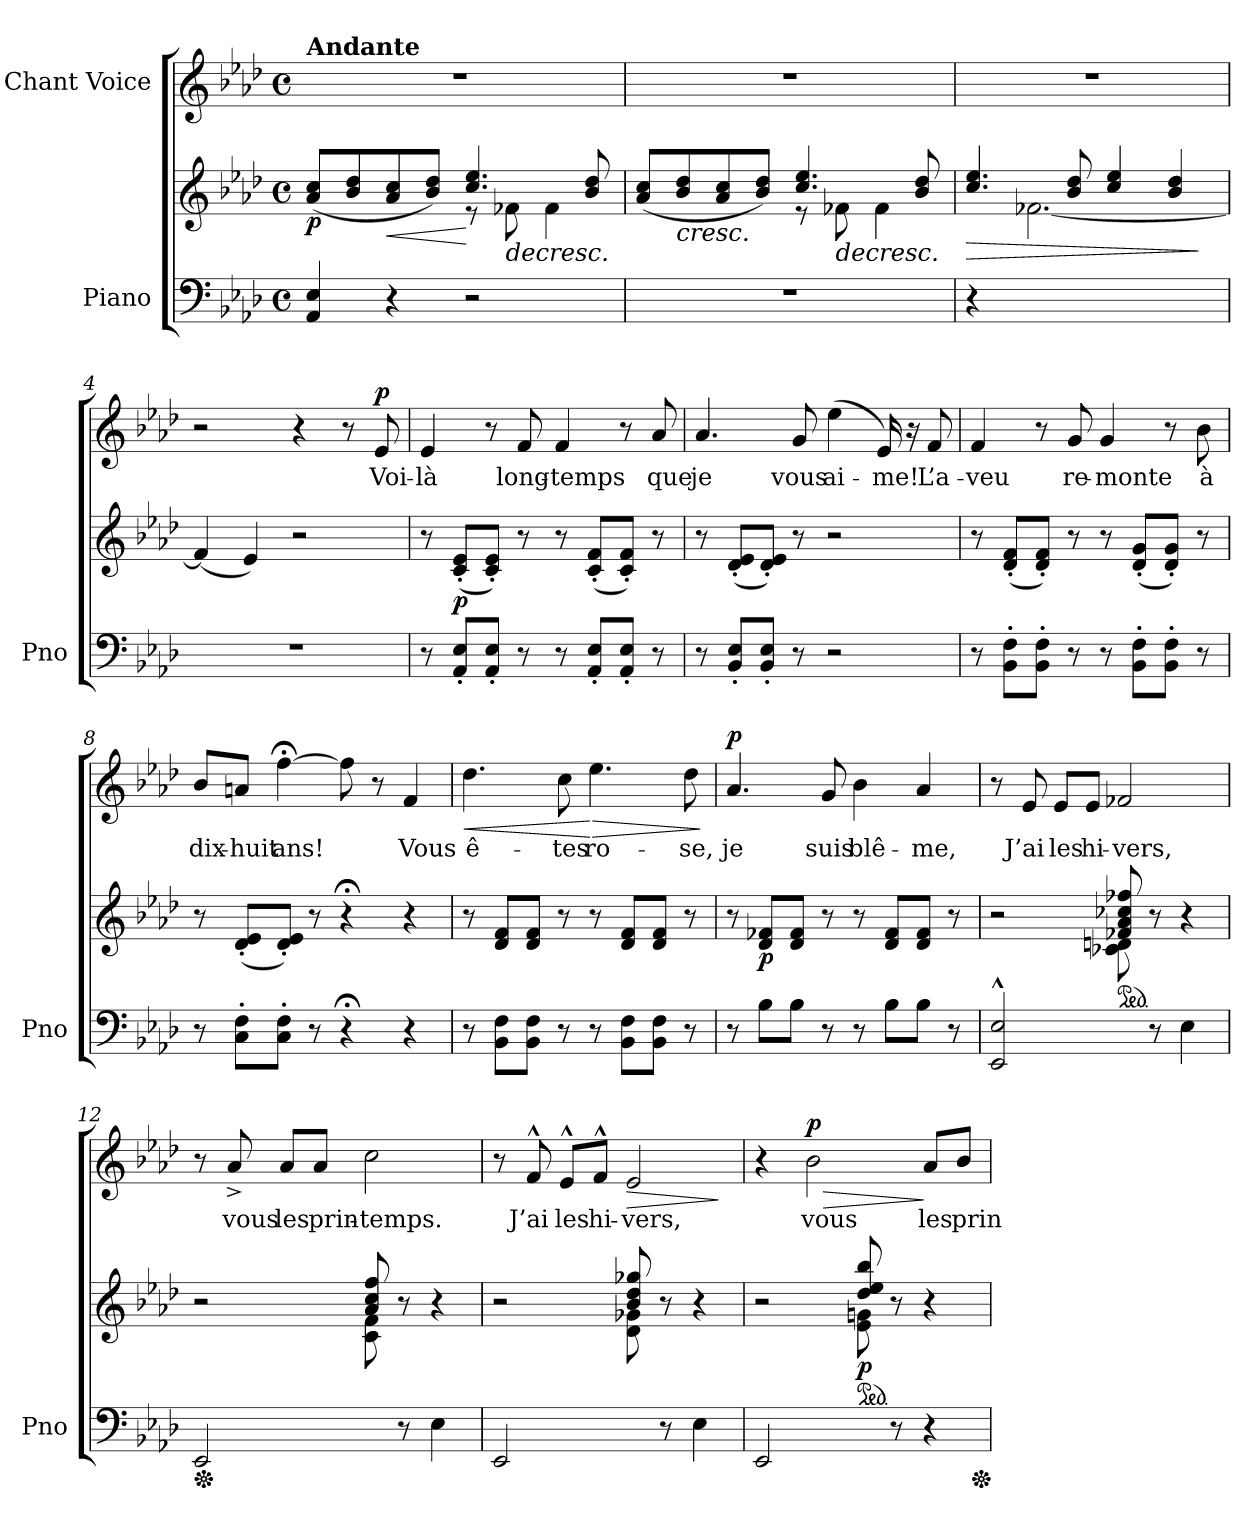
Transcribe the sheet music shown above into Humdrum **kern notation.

**kern	**kern	**dynam	**kern	**text	**dynam
*part2	*part2	*part2	*part1	*part1	*part1
*staff3	*staff2	*staff2/3	*staff1	*staff1	*staff1
*I"Piano	*	*	*I"Chant Voice	*	*
*I'Pno	*	*	*	*	*
*clefF4	*clefG2	*	*clefG2	*	*
*k[b-e-a-d-]	*k[b-e-a-d-]	*	*k[b-e-a-d-]	*	*
*M4/4	*M4/4	*	*M4/4	*	*
*met(c)	*met(c)	*	*met(c)	*	*
=1	=1	=1	=1	=1	=1
*	*^	*	*	*	*
!	!	!	!	!LO:TX:a:B:t=Andante	!	!
!	!	!	!LO:DY:b	!	!	!
4AA-/ 4E-/	(8a-/ 8cc/L	2ryy	p	1r	.	.
.	8b-/ 8dd-/	.	.	.	.	.
!	!	!	!LO:HP:b	!	!	!
4r	8a-/ 8cc/	.	<	.	.	.
.	8b-/ 8dd-/J)	.	.	.	.	.
2r	4.cc/ 4.ee-/	8r	[	.	.	.
!	!	!	!LO:HP:b	!	!	!
.	.	8f-X\	>	.	.	.
.	.	4f-\	.	.	.	.
.	8b-/ 8dd-/	.	.	.	.	.
=2	=2	=2	=2	=2	=2	=2
1r	(8a-/ 8cc/L	2ryy	.	1r	.	.
!	!	!	!LO:HP:b	!	!	!
.	8b-/ 8dd-/	.	<	.	.	.
.	8a-/ 8cc/	.	.	.	.	.
.	8b-/ 8dd-/J)	.	.	.	.	.
.	4.cc/ 4.ee-/	8r	]	.	.	.
!	!	!	!LO:HP:b	!	!	!
.	.	8f-X\	>	.	.	.
.	.	4f-\	.	.	.	.
.	8b-/ 8dd-/	.	.	.	.	.
*	*v	*v	*	*	*	*
.	.	[	.	.	.
=3	=3	=3	=3	=3	=3
!	!	!LO:HP:b	!	!	!
*	*^	*	*	*	*
4r	4.cc/ 4.ee-/	4ryy	>	1r	.	.
2.ryy	.	[<2.f-X\	.	.	.	.
.	8b-/ 8dd-/	.	.	.	.	.
.	4cc/ 4ee-/	.	.	.	.	.
.	4b-/ 4dd-/	.	.	.	.	.
*	*v	*v	*	*	*	*
.	.	]	.	.	.
=4	=4	=4	=4	=4	=4
1r	(4f-/]	.	2r	.	.
.	4e-/)	.	.	.	.
.	2r	.	4r	.	.
.	.	.	8r	.	.
!	!	!	!	!	!LO:DY:a
.	.	.	8e-/	Voi-	p
=5	=5	=5	=5	=5	=5
8r	8r	.	4e-/	-là	.
!	!	!LO:DY:b	!	!	!
8AA-/' 8E-/'L	(8c/' 8e-/'L	p	.	.	.
8AA-/' 8E-/'J	8c/' 8e-/'J)	.	8r	.	.
8r	8r	.	8f/	long-	.
8r	8r	.	4f/	-temps	.
8AA-/' 8E-/'L	(8c/' 8f/'L	.	.	.	.
8AA-/' 8E-/'J	8c/' 8f/'J)	.	8r	.	.
8r	8r	.	8a-/	que	.
=6	=6	=6	=6	=6	=6
8r	8r	.	4.a-/	je	.
8BB-/' 8E-/'L	(8d-/' 8e-/'L	.	.	.	.
8BB-/' 8E-/'J	8d-/' 8e-/'J)	.	.	.	.
8r	8r	.	8g/	vous	.
2r	2r	.	(4ee-\	ai-	.
.	.	.	16e-/)	-me!	.
.	.	.	16r	.	.
.	.	.	8f/	L’a-	.
=7	=7	=7	=7	=7	=7
8r	8r	.	4f/	-veu	.
8BB-\' 8F\'L	(8d-/' 8f/'L	.	.	.	.
8BB-\' 8F\'J	8d-/' 8f/'J)	.	8r	.	.
8r	8r	.	8g/	re-	.
8r	8r	.	4g/	-monte	.
8BB-\' 8F\'L	(8d-/' 8g/'L	.	.	.	.
8BB-\' 8F\'J	8d-/' 8g/'J)	.	8r	.	.
8r	8r	.	8b-\	à	.
=8	=8	=8	=8	=8	=8
8r	8r	.	8b-/L	dix-	.
8C\' 8F\'L	(8d-/' 8e-/'L	.	8an/J	-huit	.
8C\' 8F\'J	8d-/' 8e-/'J)	.	[4ff;<\	ans!	.
8r	8r	.	.	.	.
4r;<	4r;<	.	8ff\]	.	.
.	.	.	8r	.	.
4r	4r	.	4f/	Vous	.
=9	=9	=9	=9	=9	=9
!	!	!	!	!	!LO:HP:b
8r	8r	.	4.dd-\	ê-	<
8BB-\ 8F\L	8d-/ 8f/L	.	.	.	.
8BB-\ 8F\J	8d-/ 8f/J	.	.	.	.
8r	8r	.	8cc\	-tes	.
!	!	!	!	!	!LO:HP:n=1:b
8r	8r	.	4.ee-\	ro-	[ >
8BB-\ 8F\L	8d-/ 8f/L	.	.	.	.
8BB-\ 8F\J	8d-/ 8f/J	.	.	.	.
8r	8r	.	8dd-\	-se,	.
.	.	]	.	.	]
=10	=10	=10	=10	=10	=10
!	!	!	!	!	!LO:DY:a
8r	8r	.	4.a-/	je	p
!	!	!LO:DY:b	!	!	!
8B-\L	8d-/ 8f-X/L	p	.	.	.
8B-\J	8d-/ 8f-/J	.	.	.	.
8r	8r	.	8g/	suis	.
8r	8r	.	4b-\	blê-	.
8B-\L	8d-/ 8f-/L	.	.	.	.
8B-\J	8d-/ 8f-/J	.	4a-/	-me,	.
8r	8r	.	.	.	.
=11	=11	=11	=11	=11	=11
*	*^	*	*	*	*
2EE-/^^ 2E-/^^	2r	2ryy	.	8r	.	.
.	.	.	.	8e-/	J’ai	.
.	.	.	.	8e-/L	les	.
.	.	.	.	8e-/J	hi-	.
*	*ped	*	*	*	*	*
8ryy	8f-X/ 8a-/ 8cc-X/ 8ff-X/	8c-X\ 8dn\	.	2f-X/	-vers,	.
8r	8r	4.ryy	.	.	.	.
4E-\	4r	.	.	.	.	.
=12	=12	=12	=12	=12	=12	=12
*Xped	*	*	*	*	*	*
2EE-/	2r	2ryy	.	8r	.	.
.	.	.	.	8a-^>/	vous	.
.	.	.	.	8a-/L	les	.
.	.	.	.	8a-/J	prin-	.
8ryy	8a-/ 8cc/ 8ff/	8c\ 8f\	.	2cc\	-temps.	.
8r	8r	4.ryy	.	.	.	.
4E-\	4r	.	.	.	.	.
=13	=13	=13	=13	=13	=13	=13
2EE-/	2r	2ryy	.	8r	.	.
.	.	.	.	8f^^/	J’ai	.
.	.	.	.	8e-^^/L	les	.
.	.	.	.	8f^^/J	hi-	.
!	!	!	!	!	!	!LO:HP:b
8ryy	8b-/ 8dd-/ 8gg-X/	8d-\ 8g-X\	.	2e-/	-vers,	>
8r	8r	4.ryy	.	.	.	.
4E-\	4r	.	.	.	.	.
*	*v	*v	*	*	*	*
.	.	.	.	.	]
=14	=14	=14	=14	=14	=14
*	*^	*	*	*	*
2EE-/	2r	2ryy	.	4r	.	.
!	!	!	!	!	!	!LO:HP:b
!	!	!	!	!	!	!LO:DY:n=1:a
.	.	.	.	2b-\	vous	> p
*	*ped	*	*	*	*	*
!	!	!	!LO:DY:b	!	!	!
8ryy	8dd-/ 8ee-/ 8bb-/	8e-\ 8gn\	p	.	.	.
8r	8r	4.ryy	.	.	.	.
4r	4r	.	.	8a-/L	les	]
.	.	.	.	8b-/J	prin-	.
*	*v	*v	*	*	*	*
*Xped	*	*	*	*	*
=	=	=	=	=	=
*-	*-	*-	*-	*-	*-
